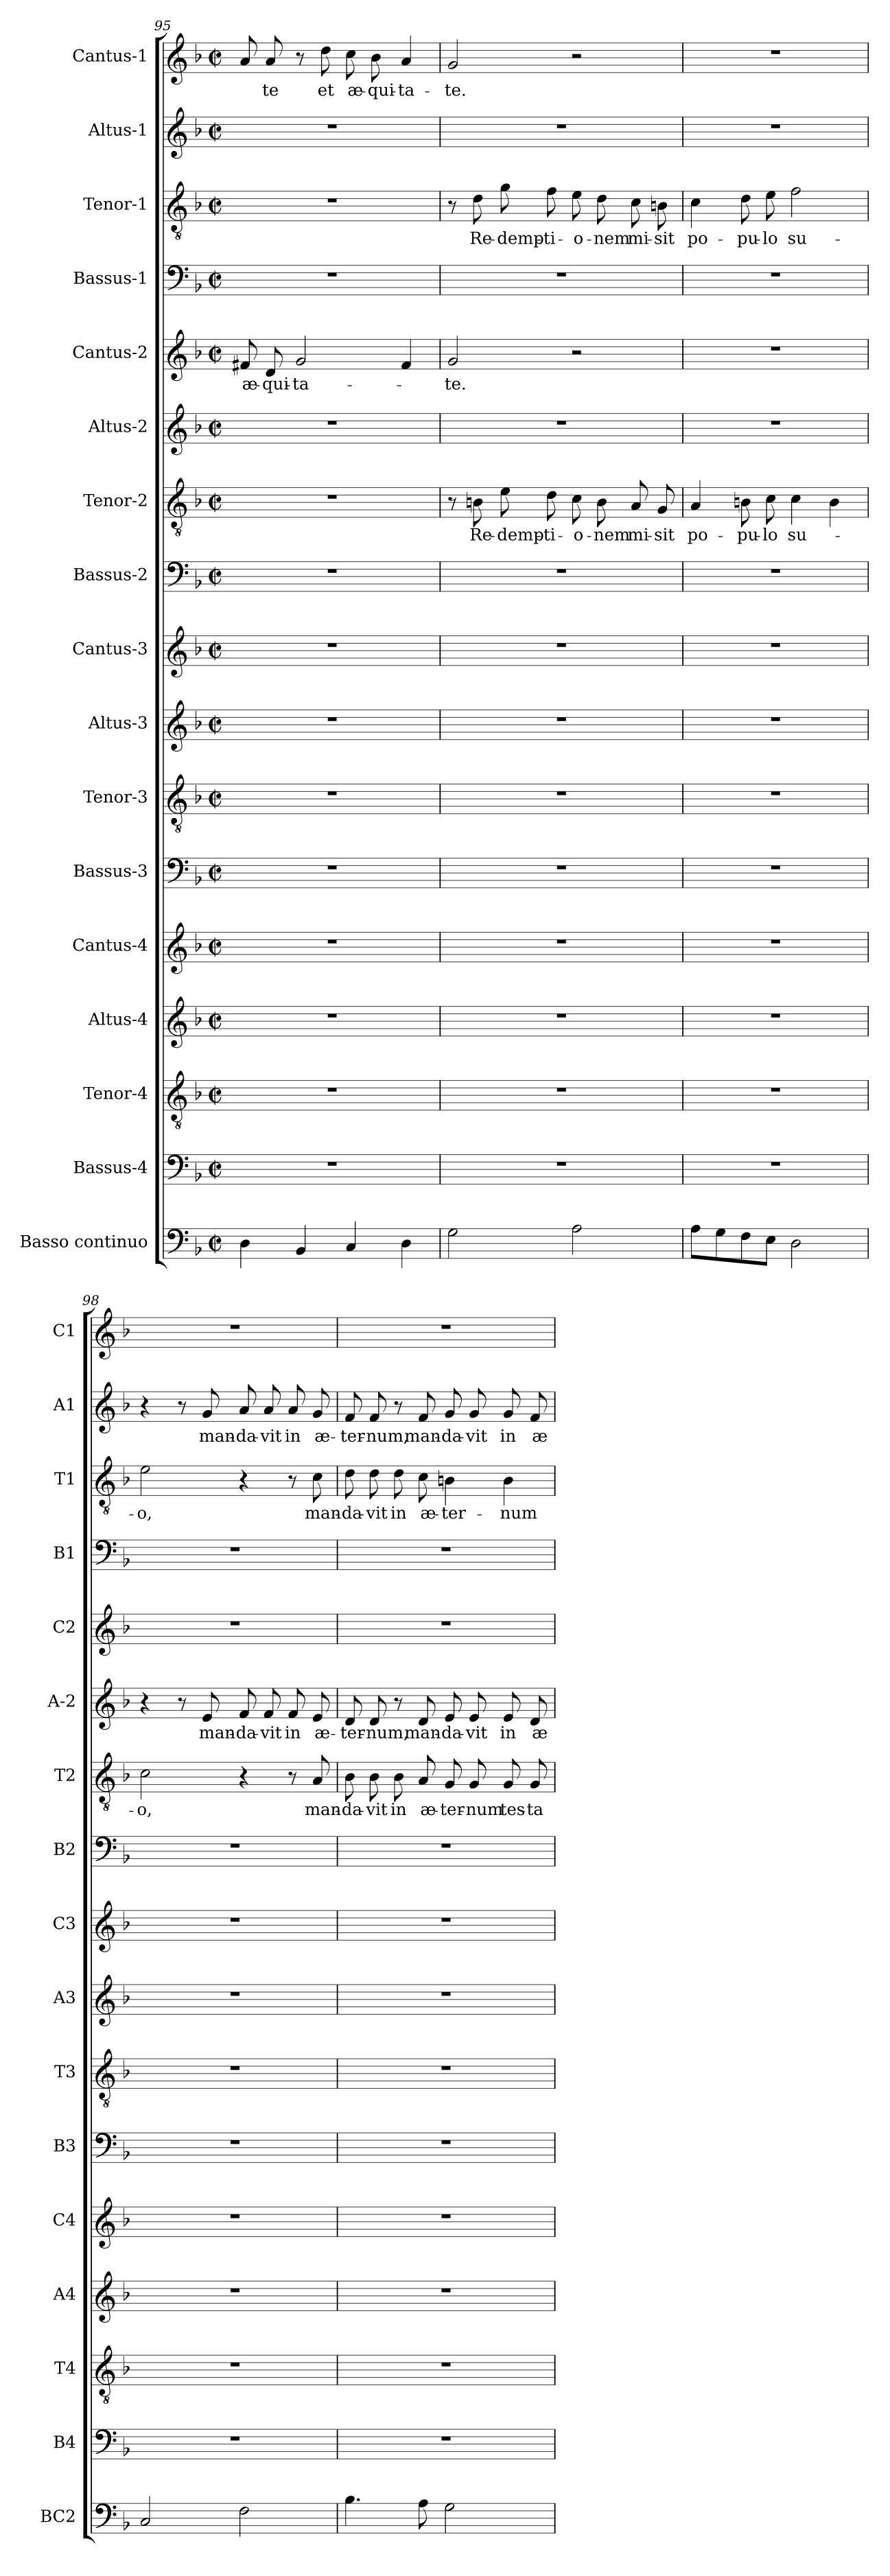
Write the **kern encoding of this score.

**kern	**kern	**kern	**kern	**kern	**kern	**kern	**kern	**kern	**kern	**kern	**text	**kern	**text	**kern	**text	**kern	**kern	**text	**kern	**text	**kern	**text
*part17	*part16	*part15	*part14	*part13	*part12	*part11	*part10	*part9	*part8	*part7	*part7	*part6	*part6	*part5	*part5	*part4	*part3	*part3	*part2	*part2	*part1	*part1
*staff17	*staff16	*staff15	*staff14	*staff13	*staff12	*staff11	*staff10	*staff9	*staff8	*staff7	*staff7	*staff6	*staff6	*staff5	*staff5	*staff4	*staff3	*staff3	*staff2	*staff2	*staff1	*staff1
*I"Basso continuo	*I"Bassus-4	*I"Tenor-4	*I"Altus-4	*I"Cantus-4	*I"Bassus-3	*I"Tenor-3	*I"Altus-3	*I"Cantus-3	*I"Bassus-2	*I"Tenor-2	*	*I"Altus-2	*	*I"Cantus-2	*	*I"Bassus-1	*I"Tenor-1	*	*I"Altus-1	*	*I"Cantus-1	*
*I'BC2	*I'B4	*I'T4	*I'A4	*I'C4	*I'B3	*I'T3	*I'A3	*I'C3	*I'B2	*I'T2	*	*I'A-2	*	*I'C2	*	*I'B1	*I'T1	*	*I'A1	*	*I'C1	*
!!LO:LB:g=z
*clefF4	*clefF4	*clefGv2	*clefG2	*clefG2	*clefF4	*clefGv2	*clefG2	*clefG2	*clefF4	*clefGv2	*	*clefG2	*	*clefG2	*	*clefF4	*clefGv2	*	*clefG2	*	*clefG2	*
*k[b-]	*k[b-]	*k[b-]	*k[b-]	*k[b-]	*k[b-]	*k[b-]	*k[b-]	*k[b-]	*k[b-]	*k[b-]	*	*k[b-]	*	*k[b-]	*	*k[b-]	*k[b-]	*	*k[b-]	*	*k[b-]	*
*F:	*F:	*F:	*F:	*F:	*F:	*F:	*F:	*F:	*F:	*F:	*	*F:	*	*F:	*	*F:	*F:	*	*F:	*	*F:	*
*M2/2	*M2/2	*M2/2	*M2/2	*M2/2	*M2/2	*M2/2	*M2/2	*M2/2	*M2/2	*M2/2	*	*M2/2	*	*M2/2	*	*M2/2	*M2/2	*	*M2/2	*	*M2/2	*
*met(c|)	*met(c|)	*met(c|)	*met(c|)	*met(c|)	*met(c|)	*met(c|)	*met(c|)	*met(c|)	*met(c|)	*met(c|)	*	*met(c|)	*	*met(c|)	*	*met(c|)	*met(c|)	*	*met(c|)	*	*met(c|)	*
=95	=95	=95	=95	=95	=95	=95	=95	=95	=95	=95	=95	=95	=95	=95	=95	=95	=95	=95	=95	=95	=95	=95
!	!	!	!	!	!	!	!	!	!	!	!	!	!	!	!LO:LY:b	!	!	!	!	!	!	!
4D\	1r	1r	1r	1r	1r	1r	1r	1r	1r	1r	.	1r	.	8f#X/	æ-	1r	1r	.	1r	.	8a/	.
!	!	!	!	!	!	!	!	!	!	!	!	!	!	!	!LO:LY:b	!	!	!	!	!	!	!LO:LY:b
.	.	.	.	.	.	.	.	.	.	.	.	.	.	8d/	-qui-	.	.	.	.	.	8a/	-te
!	!	!	!	!	!	!	!	!	!	!	!	!	!	!	!LO:LY:b	!	!	!	!	!	!	!
4BB-/	.	.	.	.	.	.	.	.	.	.	.	.	.	2g/	-ta-	.	.	.	.	.	8r	.
!	!	!	!	!	!	!	!	!	!	!	!	!	!	!	!	!	!	!	!	!	!	!LO:LY:b
.	.	.	.	.	.	.	.	.	.	.	.	.	.	.	.	.	.	.	.	.	8dd\	et
!	!	!	!	!	!	!	!	!	!	!	!	!	!	!	!	!	!	!	!	!	!	!LO:LY:b
4C/	.	.	.	.	.	.	.	.	.	.	.	.	.	.	.	.	.	.	.	.	8cc\	æ-
!	!	!	!	!	!	!	!	!	!	!	!	!	!	!	!	!	!	!	!	!	!	!LO:LY:b
.	.	.	.	.	.	.	.	.	.	.	.	.	.	.	.	.	.	.	.	.	8b-\	-qui-
!	!	!	!	!	!	!	!	!	!	!	!	!	!	!	!	!	!	!	!	!	!	!LO:LY:b
4D\	.	.	.	.	.	.	.	.	.	.	.	.	.	4f#/	.	.	.	.	.	.	4a/	-ta-
=96	=96	=96	=96	=96	=96	=96	=96	=96	=96	=96	=96	=96	=96	=96	=96	=96	=96	=96	=96	=96	=96	=96
!	!	!	!	!	!	!	!	!	!	!	!	!	!	!	!LO:LY:b	!	!	!	!	!	!	!LO:LY:b
2G\	1r	1r	1r	1r	1r	1r	1r	1r	1r	8r	.	1r	.	2g/	-te.	1r	8r	.	1r	.	2g/	-te.
!	!	!	!	!	!	!	!	!	!	!	!LO:LY:b	!	!	!	!	!	!	!LO:LY:b	!	!	!	!
.	.	.	.	.	.	.	.	.	.	8Bn\	Re-	.	.	.	.	.	8d\	Re-	.	.	.	.
!	!	!	!	!	!	!	!	!	!	!	!LO:LY:b	!	!	!	!	!	!	!LO:LY:b	!	!	!	!
.	.	.	.	.	.	.	.	.	.	8e\	-demp-	.	.	.	.	.	8g\	-demp-	.	.	.	.
!	!	!	!	!	!	!	!	!	!	!	!LO:LY:b	!	!	!	!	!	!	!LO:LY:b	!	!	!	!
.	.	.	.	.	.	.	.	.	.	8d\	-ti-	.	.	.	.	.	8f\	-ti-	.	.	.	.
!	!	!	!	!	!	!	!	!	!	!	!LO:LY:b	!	!	!	!	!	!	!LO:LY:b	!	!	!	!
2A\	.	.	.	.	.	.	.	.	.	8c\	-o-	.	.	2r	.	.	8e\	-o-	.	.	2r	.
!	!	!	!	!	!	!	!	!	!	!	!LO:LY:b	!	!	!	!	!	!	!LO:LY:b	!	!	!	!
.	.	.	.	.	.	.	.	.	.	8B\	-nem	.	.	.	.	.	8d\	-nem	.	.	.	.
!	!	!	!	!	!	!	!	!	!	!	!LO:LY:b	!	!	!	!	!	!	!LO:LY:b	!	!	!	!
.	.	.	.	.	.	.	.	.	.	8A/	mi-	.	.	.	.	.	8c\	mi-	.	.	.	.
!	!	!	!	!	!	!	!	!	!	!	!LO:LY:b	!	!	!	!	!	!	!LO:LY:b	!	!	!	!
.	.	.	.	.	.	.	.	.	.	8G/	-sit	.	.	.	.	.	8Bn\	-sit	.	.	.	.
=97	=97	=97	=97	=97	=97	=97	=97	=97	=97	=97	=97	=97	=97	=97	=97	=97	=97	=97	=97	=97	=97	=97
!	!	!	!	!	!	!	!	!	!	!	!LO:LY:b	!	!	!	!	!	!	!LO:LY:b	!	!	!	!
8A\L	1r	1r	1r	1r	1r	1r	1r	1r	1r	4A/	po-	1r	.	1r	.	1r	4c\	po-	1r	.	1r	.
8G\	.	.	.	.	.	.	.	.	.	.	.	.	.	.	.	.	.	.	.	.	.	.
!	!	!	!	!	!	!	!	!	!	!	!LO:LY:b	!	!	!	!	!	!	!LO:LY:b	!	!	!	!
8F\	.	.	.	.	.	.	.	.	.	8Bn\	-pu-	.	.	.	.	.	8d\	-pu-	.	.	.	.
!	!	!	!	!	!	!	!	!	!	!	!LO:LY:b	!	!	!	!	!	!	!LO:LY:b	!	!	!	!
8E\J	.	.	.	.	.	.	.	.	.	8c\	-lo	.	.	.	.	.	8e\	-lo	.	.	.	.
!	!	!	!	!	!	!	!	!	!	!	!LO:LY:b	!	!	!	!	!	!	!LO:LY:b	!	!	!	!
2D\	.	.	.	.	.	.	.	.	.	4c\	su-	.	.	.	.	.	2f\	su-	.	.	.	.
.	.	.	.	.	.	.	.	.	.	4B\	.	.	.	.	.	.	.	.	.	.	.	.
=98	=98	=98	=98	=98	=98	=98	=98	=98	=98	=98	=98	=98	=98	=98	=98	=98	=98	=98	=98	=98	=98	=98
!	!	!	!	!	!	!	!	!	!	!	!LO:LY:b	!	!	!	!	!	!	!LO:LY:b	!	!	!	!
2C/	1r	1r	1r	1r	1r	1r	1r	1r	1r	2c\	-o,	4r	.	1r	.	1r	2e\	-o,	4r	.	1r	.
.	.	.	.	.	.	.	.	.	.	.	.	8r	.	.	.	.	.	.	8r	.	.	.
!	!	!	!	!	!	!	!	!	!	!	!	!	!LO:LY:b	!	!	!	!	!	!	!LO:LY:b	!	!
.	.	.	.	.	.	.	.	.	.	.	.	8e/	man-	.	.	.	.	.	8g/	man-	.	.
!	!	!	!	!	!	!	!	!	!	!	!	!	!LO:LY:b	!	!	!	!	!	!	!LO:LY:b	!	!
2F\	.	.	.	.	.	.	.	.	.	4r	.	8f/	-da-	.	.	.	4r	.	8a/	-da-	.	.
!	!	!	!	!	!	!	!	!	!	!	!	!	!LO:LY:b	!	!	!	!	!	!	!LO:LY:b	!	!
.	.	.	.	.	.	.	.	.	.	.	.	8f/	-vit	.	.	.	.	.	8a/	-vit	.	.
!	!	!	!	!	!	!	!	!	!	!	!	!	!LO:LY:b	!	!	!	!	!	!	!LO:LY:b	!	!
.	.	.	.	.	.	.	.	.	.	8r	.	8f/	in	.	.	.	8r	.	8a/	in	.	.
!	!	!	!	!	!	!	!	!	!	!	!LO:LY:b	!	!LO:LY:b	!	!	!	!	!LO:LY:b	!	!LO:LY:b	!	!
.	.	.	.	.	.	.	.	.	.	8A/	man-	8e/	æ-	.	.	.	8c\	man-	8g/	æ-	.	.
=99	=99	=99	=99	=99	=99	=99	=99	=99	=99	=99	=99	=99	=99	=99	=99	=99	=99	=99	=99	=99	=99	=99
!	!	!	!	!	!	!	!	!	!	!	!LO:LY:b	!	!LO:LY:b	!	!	!	!	!LO:LY:b	!	!LO:LY:b	!	!
4.B-\	1r	1r	1r	1r	1r	1r	1r	1r	1r	8B-\	-da-	8d/	-ter-	1r	.	1r	8d\	-da-	8f/	-ter-	1r	.
!	!	!	!	!	!	!	!	!	!	!	!LO:LY:b	!	!LO:LY:b	!	!	!	!	!LO:LY:b	!	!LO:LY:b	!	!
.	.	.	.	.	.	.	.	.	.	8B-\	-vit	8d/	-num,	.	.	.	8d\	-vit	8f/	-num,	.	.
!	!	!	!	!	!	!	!	!	!	!	!LO:LY:b	!	!	!	!	!	!	!LO:LY:b	!	!	!	!
.	.	.	.	.	.	.	.	.	.	8B-\	in	8r	.	.	.	.	8d\	in	8r	.	.	.
!	!	!	!	!	!	!	!	!	!	!	!LO:LY:b	!	!LO:LY:b	!	!	!	!	!LO:LY:b	!	!LO:LY:b	!	!
8A\	.	.	.	.	.	.	.	.	.	8A/	æ-	8d/	man-	.	.	.	8c\	æ-	8f/	man-	.	.
!	!	!	!	!	!	!	!	!	!	!	!LO:LY:b	!	!LO:LY:b	!	!	!	!	!LO:LY:b	!	!LO:LY:b	!	!
2G\	.	.	.	.	.	.	.	.	.	8G/	-ter-	8e/	-da-	.	.	.	4Bn\	-ter-	8g/	-da-	.	.
!	!	!	!	!	!	!	!	!	!	!	!LO:LY:b	!	!LO:LY:b	!	!	!	!	!	!	!LO:LY:b	!	!
.	.	.	.	.	.	.	.	.	.	8G/	-num	8e/	-vit	.	.	.	.	.	8g/	-vit	.	.
!	!	!	!	!	!	!	!	!	!	!	!LO:LY:b	!	!LO:LY:b	!	!	!	!	!LO:LY:b	!	!LO:LY:b	!	!
.	.	.	.	.	.	.	.	.	.	8G/	tes-	8e/	in	.	.	.	4B\	-num	8g/	in	.	.
!	!	!	!	!	!	!	!	!	!	!	!LO:LY:b	!	!LO:LY:b	!	!	!	!	!	!	!LO:LY:b	!	!
.	.	.	.	.	.	.	.	.	.	8G/	-ta-	8d/	æ-	.	.	.	.	.	8f/	æ-	.	.
=	=	=	=	=	=	=	=	=	=	=	=	=	=	=	=	=	=	=	=	=	=	=
*-	*-	*-	*-	*-	*-	*-	*-	*-	*-	*-	*-	*-	*-	*-	*-	*-	*-	*-	*-	*-	*-	*-
